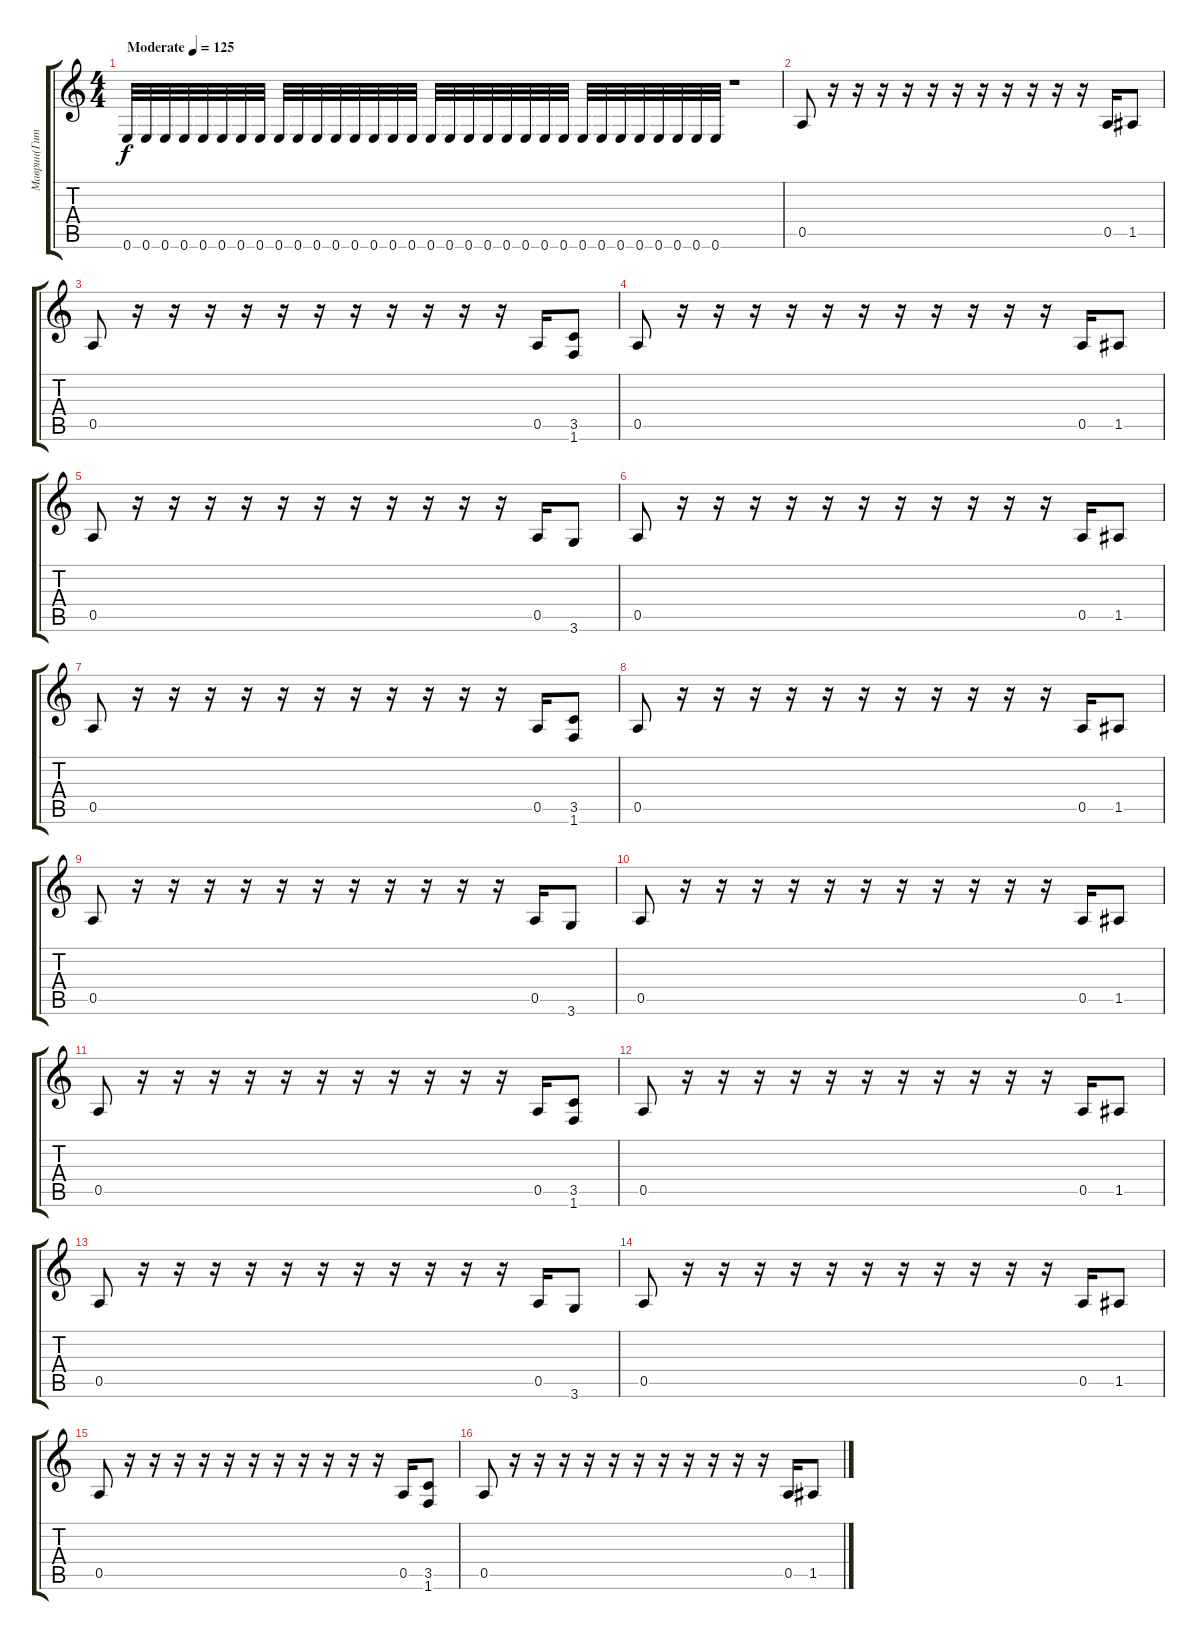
\track ("Маврин(Гитара-2)" "Маврин(Гит") {instrument distortionguitar}
\staff {score tabs}
\tuning (E4 B3 G3 D3 A2 E2) {hide}
\ts (4 4)
\tempo (125 "Moderate")
\clef g2
\ks c
0.6.32{dy f instrument timpani} 0.6.32 0.6.32 0.6.32 0.6.32 0.6.32{volume 4} 0.6.32 0.6.32{volume 5} 0.6.32 0.6.32{volume 7} 0.6.32 0.6.32 0.6.32{volume 8} 0.6.32 0.6.32 0.6.32 0.6.32 0.6.32{volume 9} 0.6.32 0.6.32 0.6.32{volume 10} 0.6.32 0.6.32 0.6.32 0.6.32 0.6.32{volume 12} 0.6.32 0.6.32 0.6.32{volume 14} 0.6.32 0.6.32 0.6.32 r.1 |
0.5.8{instrument distortionguitar} r.16 r.16 r.16 r.16 r.16 r.16 r.16 r.16 r.16 r.16 r.16 0.5.16 1.5.8 |
0.5.8 r.16 r.16 r.16 r.16 r.16 r.16 r.16 r.16 r.16 r.16 r.16 0.5.16 (3.5 1.6).8 |
0.5.8 r.16 r.16 r.16 r.16 r.16 r.16 r.16 r.16 r.16 r.16 r.16 0.5.16 1.5.8 |
0.5.8 r.16 r.16 r.16 r.16 r.16 r.16 r.16 r.16 r.16 r.16 r.16 0.5.16 3.6.8 |
0.5.8 r.16 r.16 r.16 r.16 r.16 r.16 r.16 r.16 r.16 r.16 r.16 0.5.16 1.5.8 |
0.5.8 r.16 r.16 r.16 r.16 r.16 r.16 r.16 r.16 r.16 r.16 r.16 0.5.16 (3.5 1.6).8 |
0.5.8 r.16 r.16 r.16 r.16 r.16 r.16 r.16 r.16 r.16 r.16 r.16 0.5.16 1.5.8 |
0.5.8 r.16 r.16 r.16 r.16 r.16 r.16 r.16 r.16 r.16 r.16 r.16 0.5.16 3.6.8 |
0.5.8 r.16 r.16 r.16 r.16 r.16 r.16 r.16 r.16 r.16 r.16 r.16 0.5.16 1.5.8 |
0.5.8 r.16 r.16 r.16 r.16 r.16 r.16 r.16 r.16 r.16 r.16 r.16 0.5.16 (3.5 1.6).8 |
0.5.8 r.16 r.16 r.16 r.16 r.16 r.16 r.16 r.16 r.16 r.16 r.16 0.5.16 1.5.8 |
0.5.8 r.16 r.16 r.16 r.16 r.16 r.16 r.16 r.16 r.16 r.16 r.16 0.5.16 3.6.8 |
0.5.8 r.16 r.16 r.16 r.16 r.16 r.16 r.16 r.16 r.16 r.16 r.16 0.5.16 1.5.8 |
0.5.8 r.16 r.16 r.16 r.16 r.16 r.16 r.16 r.16 r.16 r.16 r.16 0.5.16 (3.5 1.6).8 |
0.5.8 r.16 r.16 r.16 r.16 r.16 r.16 r.16 r.16 r.16 r.16 r.16 0.5.16 1.5.8
